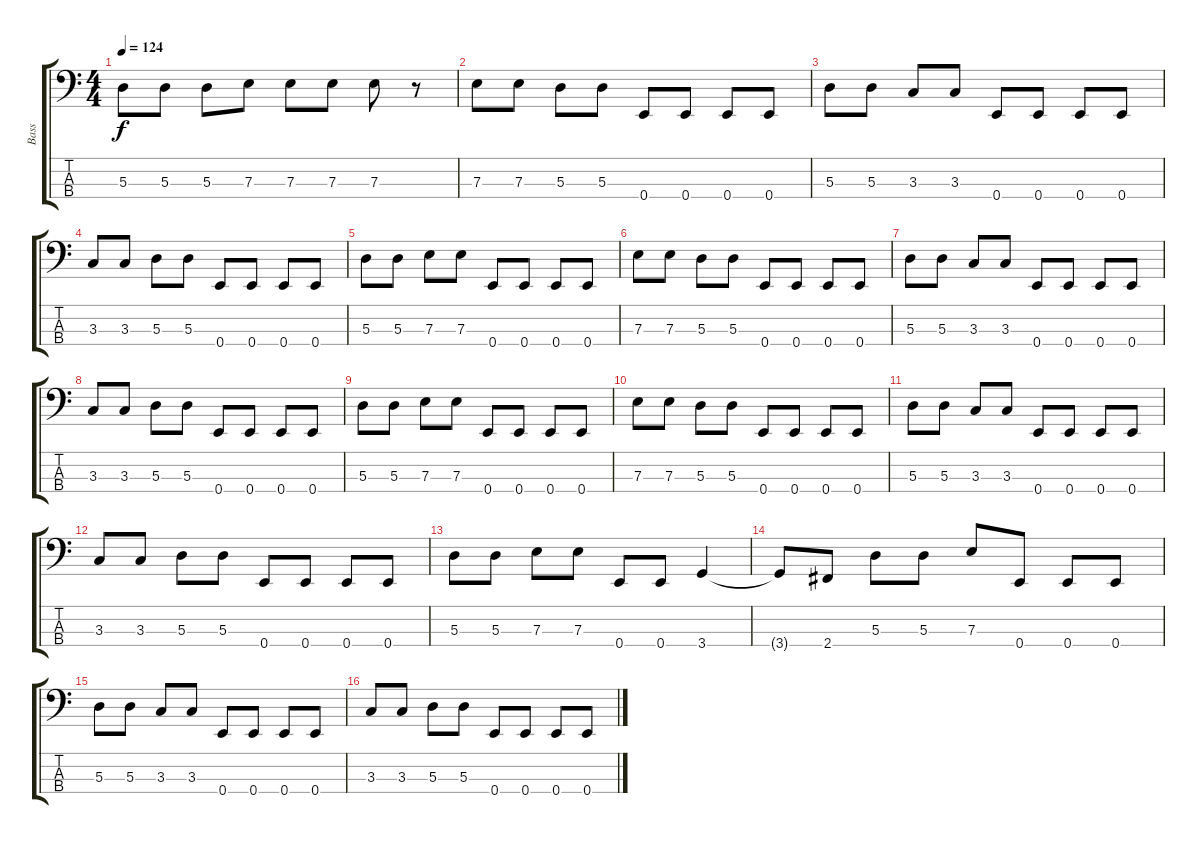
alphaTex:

\track ("Bass" "Bass") {instrument electricbasspick}
\staff {score tabs}
\tuning (G2 D2 A1 E1) {hide}
\ts (4 4)
\tempo 124
\clef f4
\ks c
5.3.8{dy f} 5.3.8 5.3.8 7.3.8 7.3.8 7.3.8 7.3.8 r.8 |
7.3.8 7.3.8 5.3.8 5.3.8 0.4.8 0.4.8 0.4.8 0.4.8 |
5.3.8 5.3.8 3.3.8 3.3.8 0.4.8 0.4.8 0.4.8 0.4.8 |
3.3.8 3.3.8 5.3.8 5.3.8 0.4.8 0.4.8 0.4.8 0.4.8 |
5.3.8 5.3.8 7.3.8 7.3.8 0.4.8 0.4.8 0.4.8 0.4.8 |
7.3.8 7.3.8 5.3.8 5.3.8 0.4.8 0.4.8 0.4.8 0.4.8 |
5.3.8 5.3.8 3.3.8 3.3.8 0.4.8 0.4.8 0.4.8 0.4.8 |
3.3.8 3.3.8 5.3.8 5.3.8 0.4.8 0.4.8 0.4.8 0.4.8 |
5.3.8 5.3.8 7.3.8 7.3.8 0.4.8 0.4.8 0.4.8 0.4.8 |
7.3.8 7.3.8 5.3.8 5.3.8 0.4.8 0.4.8 0.4.8 0.4.8 |
5.3.8 5.3.8 3.3.8 3.3.8 0.4.8 0.4.8 0.4.8 0.4.8 |
3.3.8 3.3.8 5.3.8 5.3.8 0.4.8 0.4.8 0.4.8 0.4.8 |
5.3.8 5.3.8 7.3.8 7.3.8 0.4.8 0.4.8 3.4.4 |
3.4{t}.8 2.4.8 5.3.8 5.3.8 7.3.8 0.4.8 0.4.8 0.4.8 |
5.3.8 5.3.8 3.3.8 3.3.8 0.4.8 0.4.8 0.4.8 0.4.8 |
3.3.8 3.3.8 5.3.8 5.3.8 0.4.8 0.4.8 0.4.8 0.4.8
